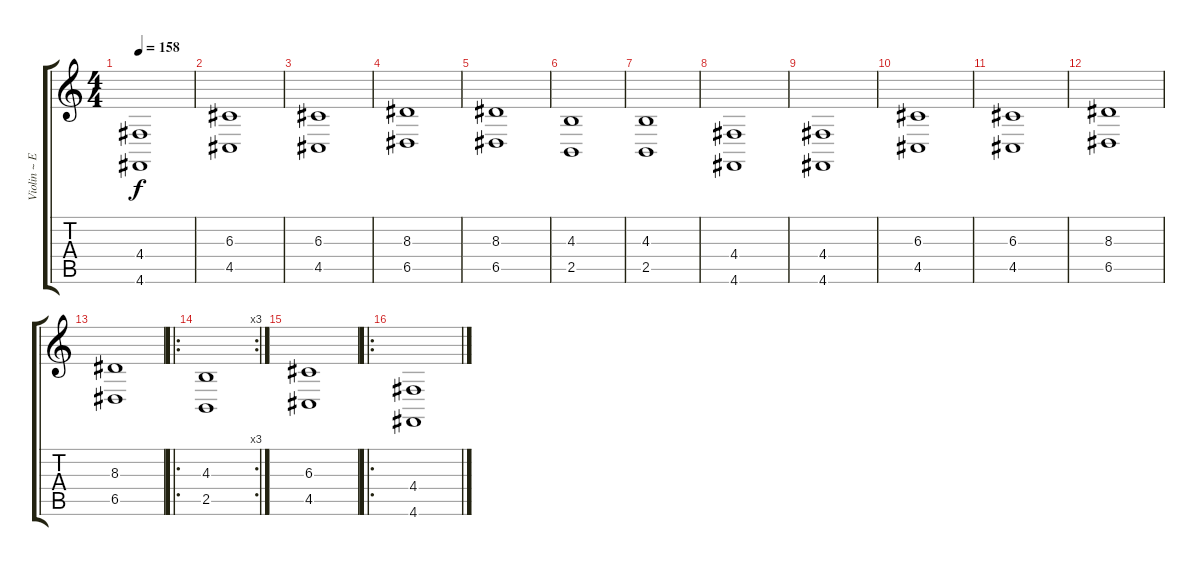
\track ("Violin ~ Effect" "Violin ~ E") {instrument stringensemble1}
\staff {score tabs}
\tuning (E4 B3 G3 D3 A2 D2) {hide}
\ts (4 4)
\tempo 158
\clef g2
\ks c
(4.4 4.6).1{dy f} |
(6.3 4.5).1 |
(6.3 4.5).1 |
(8.3 6.5).1 |
(8.3 6.5).1 |
(4.3 2.5).1 |
(4.3 2.5).1 |
(4.4 4.6).1 |
(4.4 4.6).1 |
(6.3 4.5).1 |
(6.3 4.5).1 |
(8.3 6.5).1 |
(8.3 6.5).1 |
\ro
\rc 3
(4.3 2.5).1 |
(6.3 4.5).1 |
\ro
(4.4 4.6).1
